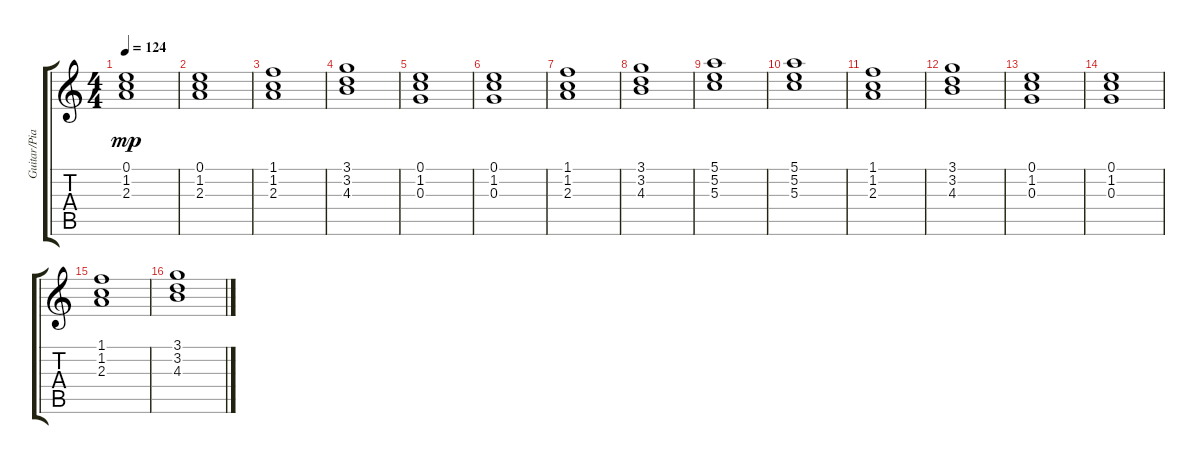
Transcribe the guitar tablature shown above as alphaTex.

\track ("Guitar/Piano - Jerry Harrison" "Guitar/Pia") {instrument electricguitarclean}
\staff {score tabs}
\tuning (E4 B3 G3 D3 A2 E2) {hide}
\ts (4 4)
\tempo 124
\clef g2
\ks c
(0.1 1.2 2.3).1{dy mp} |
(0.1 1.2 2.3).1 |
(1.1 1.2 2.3).1 |
(3.1 3.2 4.3).1 |
(0.1 1.2 0.3).1 |
(0.1 1.2 0.3).1 |
(1.1 1.2 2.3).1 |
(3.1 3.2 4.3).1 |
(5.1 5.2 5.3).1 |
(5.1 5.2 5.3).1 |
(1.1 1.2 2.3).1 |
(3.1 3.2 4.3).1 |
(0.1 1.2 0.3).1 |
(0.1 1.2 0.3).1 |
(1.1 1.2 2.3).1 |
(3.1 3.2 4.3).1
